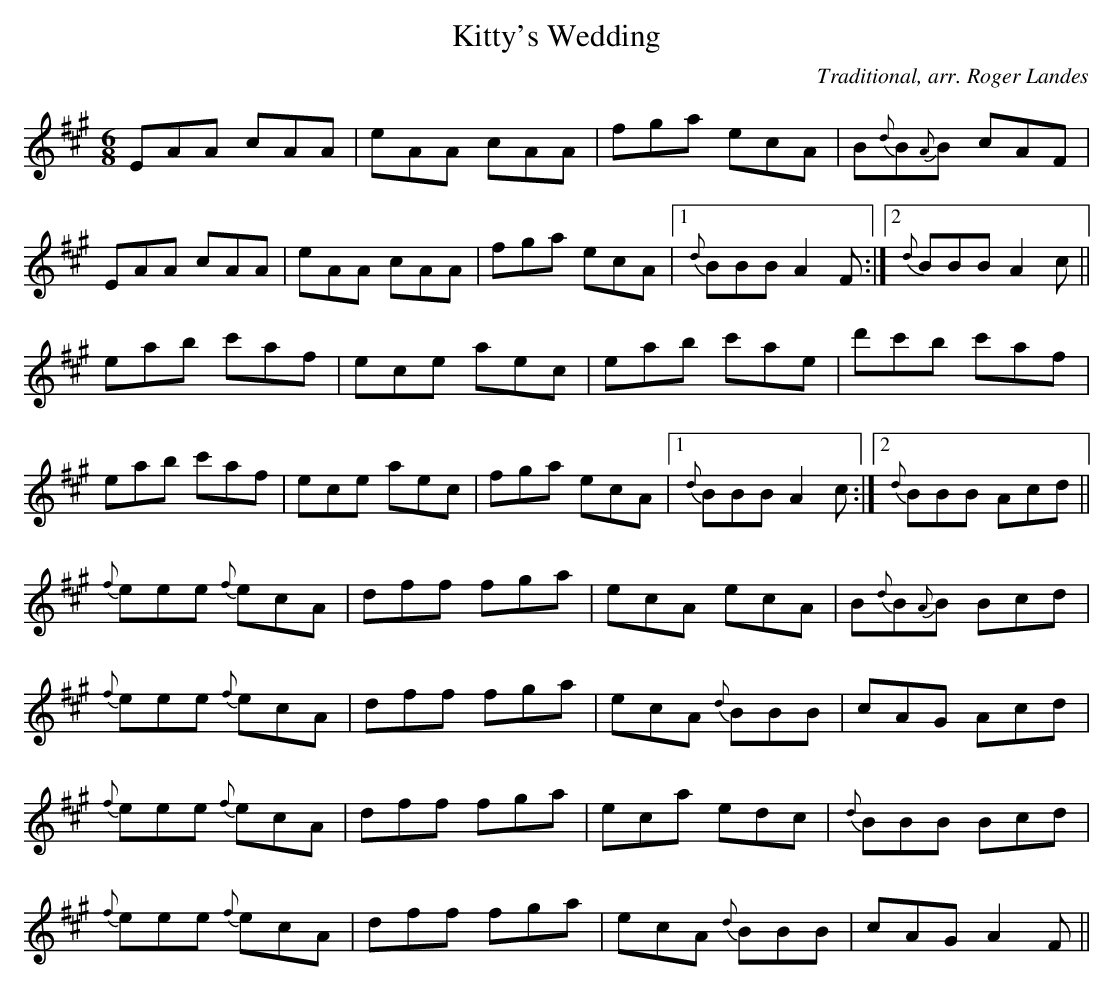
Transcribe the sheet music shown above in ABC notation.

X:1
T:Kitty's Wedding
C:Traditional, arr. Roger Landes
M:6/8
L:1/8
K:A
EAA cAA|eAA cAA|fga ecA|B{d}/2B{A}B cAF|!
EAA cAA|eAA cAA|fga ecA|1 {d}BBB A2F:|2 {d}BBB A2c||!
eab c'af|ece aec|eab c'ae|d'c'b c'af|!
eab c'af|ece aec|fga ecA|1 {d}BBB A2c:|2 {d}BBB Acd||!
{f}eee {f}ecA|dff fga|ecA ecA|B{d}B{A}B Bcd|!
{f}eee {f}ecA|dff fga|ecA {d}BBB|cAG Acd|!
{f}eee {f}ecA|dff fga|eca edc|{d}BBB Bcd|!
{f}eee {f}ecA|dff fga|ecA {d}BBB|cAG A2F||!
